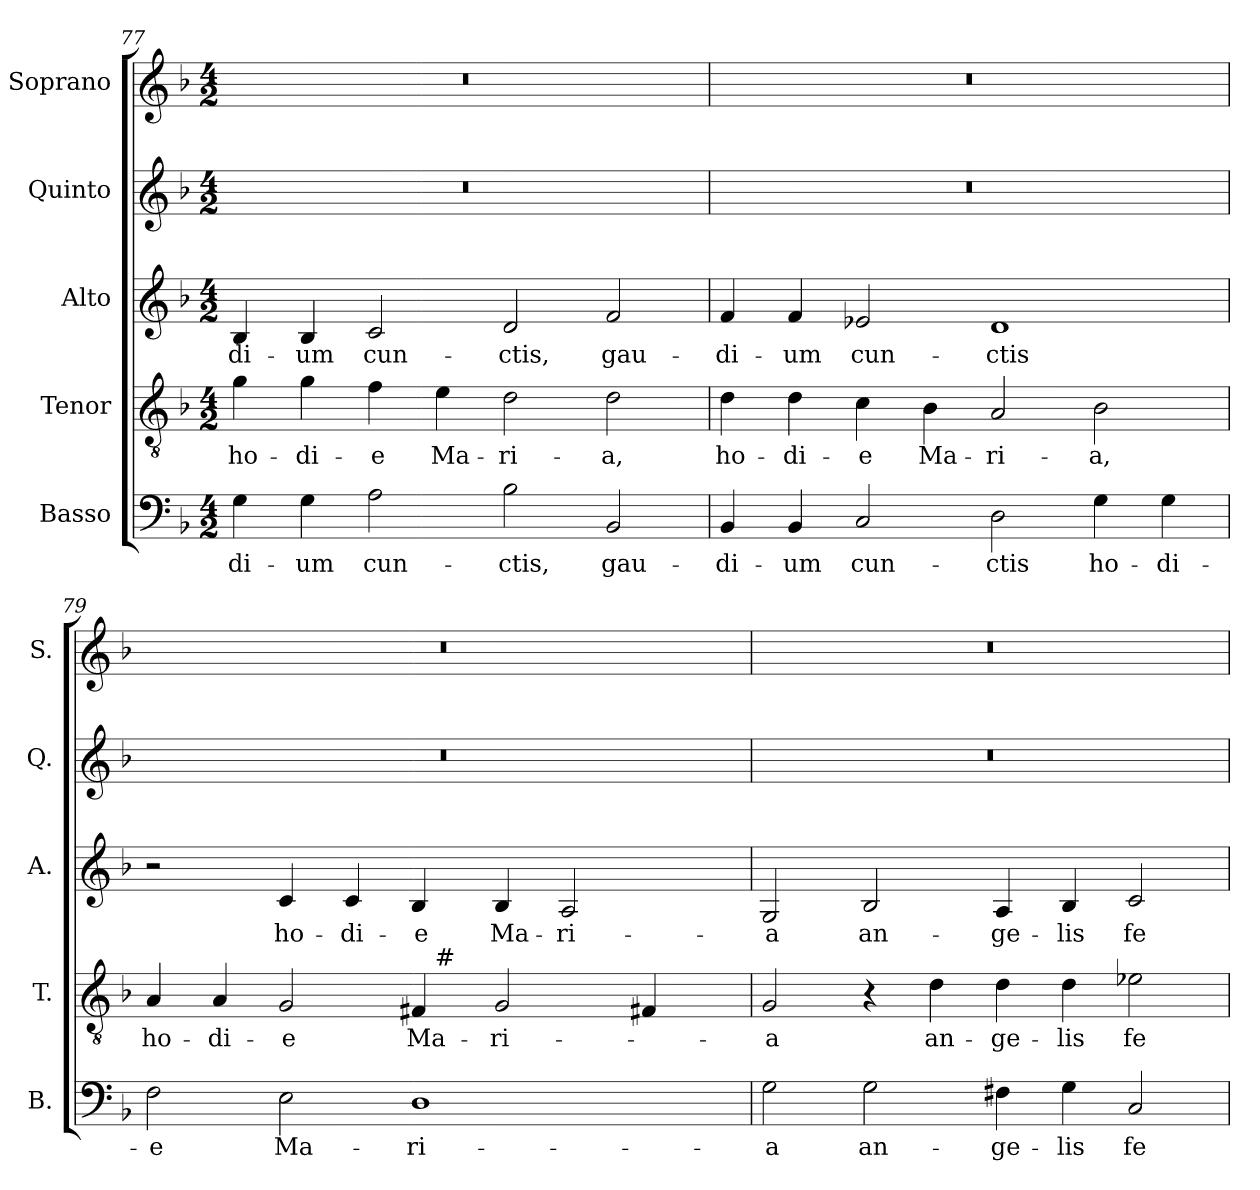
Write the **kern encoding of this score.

**kern	**text	**kern	**text	**kern	**text	**kern	**kern
*part5	*part5	*part4	*part4	*part3	*part3	*part2	*part1
*staff5	*staff5	*staff4	*staff4	*staff3	*staff3	*staff2	*staff1
*I"Basso	*	*I"Tenor	*	*I"Alto	*	*I"Quinto	*I"Soprano
*I'B.	*	*I'T.	*	*I'A.	*	*I'Q.	*I'S.
*clefF4	*	*clefGv2	*	*clefG2	*	*clefG2	*clefG2
*	*	*ITrd7c12	*	*	*	*	*
*k[b-]	*	*k[b-]	*	*k[b-]	*	*k[b-]	*k[b-]
*F:	*	*F:	*	*F:	*	*F:	*F:
*M4/2	*	*M4/2	*	*M4/2	*	*M4/2	*M4/2
=77	=77	=77	=77	=77	=77	=77	=77
!	!LO:LY:b:color=#000000	!	!	!	!	!	!
!	!	!	!LO:LY:b:color=#000000	!	!	!	!
!	!	!	!	!	!LO:LY:b:color=#000000	!LO:N:vis=1	!LO:N:vis=1
4Gi\	-di-	4Gi\	ho-	4B-i/	-di-	0r	0r
!	!LO:LY:b:color=#000000	!	!	!	!	!	!
!	!	!	!LO:LY:b:color=#000000	!	!	!	!
!	!	!	!	!	!LO:LY:b:color=#000000	!	!
4Gi\	-um	4Gi\	-di-	4B-i/	-um	.	.
!	!LO:LY:b:color=#000000	!	!	!	!	!	!
!	!	!	!LO:LY:b:color=#000000	!	!	!	!
!	!	!	!	!	!LO:LY:b:color=#000000	!	!
2Ai\	cun-	4Fi\	-e	2ci/	cun-	.	.
!	!	!	!LO:LY:b:color=#000000	!	!	!	!
.	.	4Ei\	Ma-	.	.	.	.
!	!LO:LY:b:color=#000000	!	!	!	!	!	!
!	!	!	!LO:LY:b:color=#000000	!	!	!	!
!	!	!	!	!	!LO:LY:b:color=#000000	!	!
2B-i\	-ctis,	2Di\	-ri-	2di/	-ctis,	.	.
!	!LO:LY:b:color=#000000	!	!	!	!	!	!
!	!	!	!LO:LY:b:color=#000000	!	!	!	!
!	!	!	!	!	!LO:LY:b:color=#000000	!	!
2BB-i/	gau-	2Di\	-a,	2fi/	gau-	.	.
=78	=78	=78	=78	=78	=78	=78	=78
!	!LO:LY:b:color=#000000	!	!	!	!	!	!
!	!	!	!LO:LY:b:color=#000000	!	!	!	!
!	!	!	!	!	!LO:LY:b:color=#000000	!LO:N:vis=1	!LO:N:vis=1
4BB-i/	-di-	4Di\	ho-	4fi/	-di-	0r	0r
!	!LO:LY:b:color=#000000	!	!	!	!	!	!
!	!	!	!LO:LY:b:color=#000000	!	!	!	!
!	!	!	!	!	!LO:LY:b:color=#000000	!	!
4BB-i/	-um	4Di\	-di-	4fi/	-um	.	.
!	!LO:LY:b:color=#000000	!	!	!	!	!	!
!	!	!	!LO:LY:b:color=#000000	!	!	!	!
!	!	!	!	!	!LO:LY:b:color=#000000	!	!
2Ci/	cun-	4Ci\	-e	2e-Xi/	cun-	.	.
!	!	!	!LO:LY:b:color=#000000	!	!	!	!
.	.	4BB-i\	Ma-	.	.	.	.
!	!LO:LY:b:color=#000000	!	!	!	!	!	!
!	!	!	!LO:LY:b:color=#000000	!	!	!	!
!	!	!	!	!	!LO:LY:b:color=#000000	!	!
2Di\	-ctis	2AAi/	-ri-	1di	-ctis	.	.
!	!LO:LY:b:color=#000000	!	!	!	!	!	!
!	!	!	!LO:LY:b:color=#000000	!	!	!	!
4Gi\	ho-	2BB-i\	-a,	.	.	.	.
!	!LO:LY:b:color=#000000	!	!	!	!	!	!
4Gi\	-di-	.	.	.	.	.	.
=79	=79	=79	=79	=79	=79	=79	=79
!	!LO:LY:b:color=#000000	!	!	!	!	!	!
!	!	!	!LO:LY:b:color=#000000	!	!	!LO:N:vis=1	!LO:N:vis=1
*	*	*^	*	*	*	*	*
2Fi\	-e	4AAi/	1ryy	ho-	2r	.	0r	0r
!	!	!	!	!LO:LY:b:color=#000000	!	!	!	!
.	.	4AAi/	.	-di-	.	.	.	.
!	!LO:LY:b:color=#000000	!	!	!	!	!	!	!
!	!	!	!	!LO:LY:b:color=#000000	!	!	!	!
!	!	!	!	!	!	!LO:LY:b:color=#000000	!	!
2Ei\	Ma-	2GGi/	.	-e	4ci/	ho-	.	.
!	!	!	!	!	!	!LO:LY:b:color=#000000	!	!
.	.	.	.	.	4ci/	-di-	.	.
!	!LO:LY:b:color=#000000	!	!	!	!	!	!	!
!	!	!	!	!LO:LY:b:color=#000000	!	!	!	!
!	!	!	!	!	!	!LO:LY:b:color=#000000	!	!
1Di	-ri-	4FF#i/	32ryy	Ma-	4B-i/	-e	.	.
.	.	.	256ryy	.	.	.	.	.
!	!	!	!LO:TX:a:t=#	!	!	!	!	!
.	.	.	2ryy	.	.	.	.	.
!	!	!	!	!LO:LY:b:color=#000000	!	!	!	!
!	!	!	!	!	!	!LO:LY:b:color=#000000	!	!
.	.	2GGi/	.	-ri-	4B-i/	Ma-	.	.
!	!	!	!	!	!	!LO:LY:b:color=#000000	!	!
.	.	.	.	.	2Ai/	-ri-	.	.
.	.	.	4ryy	.	.	.	.	.
.	.	4FF#Xi/	.	.	.	.	.	.
.	.	.	8ryy	.	.	.	.	.
.	.	.	16ryy	.	.	.	.	.
.	.	.	64..ryy	.	.	.	.	.
*	*	*v	*v	*	*	*	*	*
!!LO:LB:g=z
=80	=80	=80	=80	=80	=80	=80	=80
*	*	*^	*	*	*	*	*
!	!LO:LY:b:color=#000000	!	!	!	!	!	!	!
*	*	*v	*v	*	*	*	*	*
*	*	*^	*	*	*	*	*
!	!	!	!	!LO:LY:b:color=#000000	!	!	!	!
*	*	*v	*v	*	*	*	*	*
*	*	*^	*	*	*	*	*
!	!	!	!	!	!	!LO:LY:b:color=#000000	!LO:N:vis=1	!LO:N:vis=1
*	*	*v	*v	*	*	*	*	*
2Gi\	-a	2GGi/	-a	2Gi/	-a	0r	0r
!	!LO:LY:b:color=#000000	!	!	!	!	!	!
!	!	!	!	!	!LO:LY:b:color=#000000	!	!
2Gi\	an-	4r	.	2B-i/	an-	.	.
!	!	!	!LO:LY:b:color=#000000	!	!	!	!
.	.	4Di\	an-	.	.	.	.
!	!LO:LY:b:color=#000000	!	!	!	!	!	!
!	!	!	!LO:LY:b:color=#000000	!	!	!	!
!	!	!	!	!	!LO:LY:b:color=#000000	!	!
4F#Xi\	-ge-	4Di\	-ge-	4Ai/	-ge-	.	.
!	!LO:LY:b:color=#000000	!	!	!	!	!	!
!	!	!	!LO:LY:b:color=#000000	!	!	!	!
!	!	!	!	!	!LO:LY:b:color=#000000	!	!
4Gi\	-lis	4Di\	-lis	4B-i/	-lis	.	.
!	!LO:LY:b:color=#000000	!	!	!	!	!	!
!	!	!	!LO:LY:b:color=#000000	!	!	!	!
!	!	!	!	!	!LO:LY:b:color=#000000	!	!
2Ci/	fe-	2E-Xi\	fe-	2ci/	fe-	.	.
=	=	=	=	=	=	=	=
*-	*-	*-	*-	*-	*-	*-	*-
